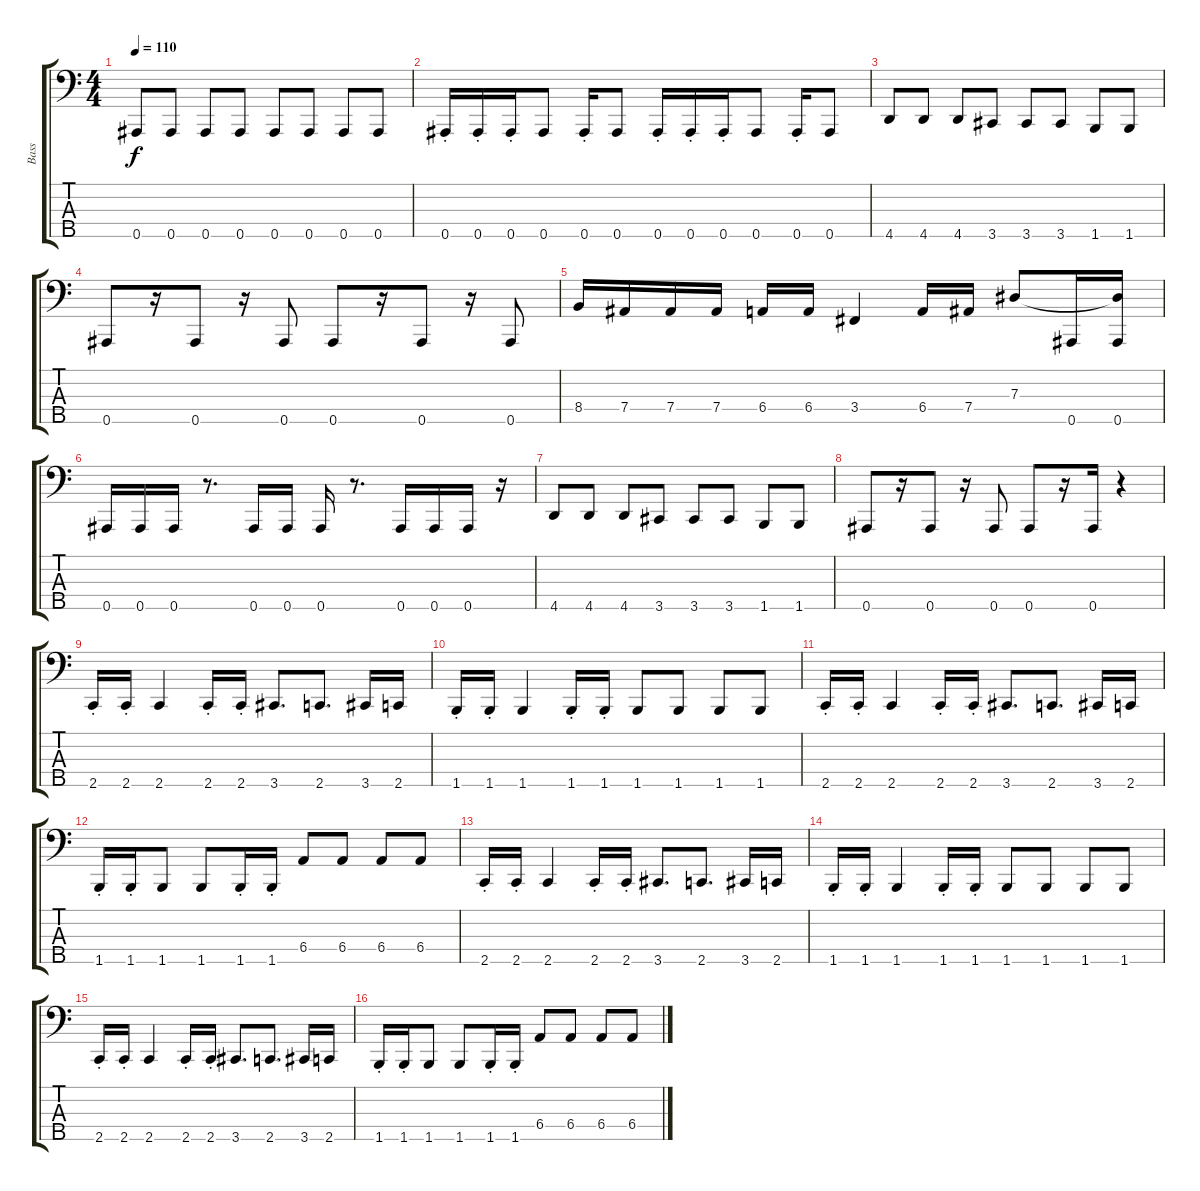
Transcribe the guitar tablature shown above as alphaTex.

\track ("Bass" "Bass") {instrument electricbassfinger}
\staff {score tabs}
\tuning (Gb2 Db2 Ab1 Eb1 Bb0) {hide}
\ts (4 4)
\tempo 110
\clef f4
\ks c
0.5.8{dy f} 0.5.8 0.5.8 0.5.8 0.5.8 0.5.8 0.5.8 0.5.8 |
0.5{st}.16 0.5{st}.16 0.5{st}.16 0.5.8 0.5{st}.16 0.5.8 0.5{st}.16 0.5{st}.16 0.5{st}.16 0.5.8 0.5{st}.16 0.5.8 |
4.5.8 4.5.8 4.5.8 3.5.8 3.5.8 3.5.8 1.5.8 1.5.8 |
0.5.8 r.16 0.5.8 r.16 0.5.8 0.5.8 r.16 0.5.8 r.16 0.5.8 |
8.4.16 7.4.16 7.4.16 7.4.16 6.4.16 6.4.16 3.4.4 6.4.16 7.4.16 7.3.8 0.5.16 (7.3{t} 0.5).16 |
0.5.16 0.5.16 0.5.16 r.8{d} 0.5.16 0.5.16 0.5.16 r.8{d} 0.5.16 0.5.16 0.5.16 r.16 |
4.5.8 4.5.8 4.5.8 3.5.8 3.5.8 3.5.8 1.5.8 1.5.8 |
0.5.8 r.16 0.5.8 r.16 0.5.8 0.5.8 r.16 0.5.16 r.4 |
2.5{st}.16 2.5{st}.16 2.5.4 2.5{st}.16 2.5{st}.16 3.5.8{d} 2.5.8{d} 3.5.16 2.5.16 |
1.5{st}.16 1.5{st}.16 1.5.4 1.5{st}.16 1.5{st}.16 1.5.8 1.5.8 1.5.8 1.5.8 |
2.5{st}.16 2.5{st}.16 2.5.4 2.5{st}.16 2.5{st}.16 3.5.8{d} 2.5.8{d} 3.5.16 2.5.16 |
1.5{st}.16 1.5{st}.16 1.5.8 1.5.8 1.5{st}.16 1.5{st}.16 6.4.8 6.4.8 6.4.8 6.4.8 |
2.5{st}.16 2.5{st}.16 2.5.4 2.5{st}.16 2.5{st}.16 3.5.8{d} 2.5.8{d} 3.5.16 2.5.16 |
1.5{st}.16 1.5{st}.16 1.5.4 1.5{st}.16 1.5{st}.16 1.5.8 1.5.8 1.5.8 1.5.8 |
2.5{st}.16 2.5{st}.16 2.5.4 2.5{st}.16 2.5{st}.16 3.5.8{d} 2.5.8{d} 3.5.16 2.5.16 |
1.5{st}.16 1.5{st}.16 1.5.8 1.5.8 1.5{st}.16 1.5{st}.16 6.4.8 6.4.8 6.4.8 6.4.8
